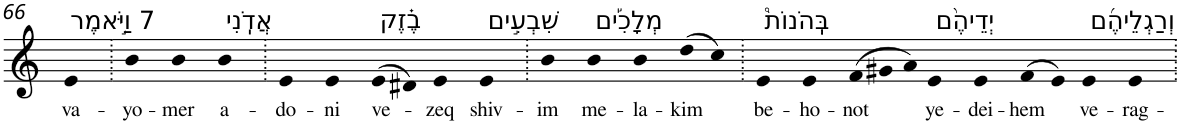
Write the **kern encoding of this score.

**kern	**text
*part1	*part1
*staff1	*staff1
*I"Piano	*
*I'Pno	*
!!LO:PB:g=z
*clefG2	*
*k[]	*
=66	=66
!LO:TX:a:t=7 וַיֹּ֣אמֶר	!
!	!LO:LY:b
4e	va-
=67.	=67.
!	!LO:LY:b
4b	-yo-
!	!LO:LY:b
4b	-mer
!LO:TX:a:t=אֲדֹֽנִי	!
!	!LO:LY:b
4b	a-
=68.	=68.
!	!LO:LY:b
4e	-do-
!	!LO:LY:b
4e	-ni
!LO:TX:a:t=בֶ֗זֶק	!
!	!LO:LY:b
(>8e	ve-
8d#X)	.
!	!LO:LY:b
4e	-zeq
!LO:TX:a:t=שִׁבְעִ֣ים	!
!	!LO:LY:b
4e	shiv-
=69.	=69.
!	!LO:LY:b
4b	-im
!LO:TX:a:t=מְלָכִ֡ים	!
!	!LO:LY:b
4b	me-
!	!LO:LY:b
4b	-la-
!	!LO:LY:b
(>8dd	-kim
8cc)	.
=70.	=70.
!LO:TX:a:t=בְּֽהֹנוֹת֩	!
!	!LO:LY:b
4e	be-
!	!LO:LY:b
4e	-ho-
*Xtuplet	*
!	!LO:LY:b
(>12f	-not
12g#X	.
12a)	.
!LO:TX:a:t=יְדֵיהֶ֨ם	!
!	!LO:LY:b
4e	ye-
!	!LO:LY:b
4e	-dei-
!	!LO:LY:b
(>8f	-hem
8e)	.
!LO:TX:a:t=וְרַגְלֵיהֶ֜ם	!
!	!LO:LY:b
4e	ve-
!	!LO:LY:b
4e	-rag-
=.	=.
*-	*-
